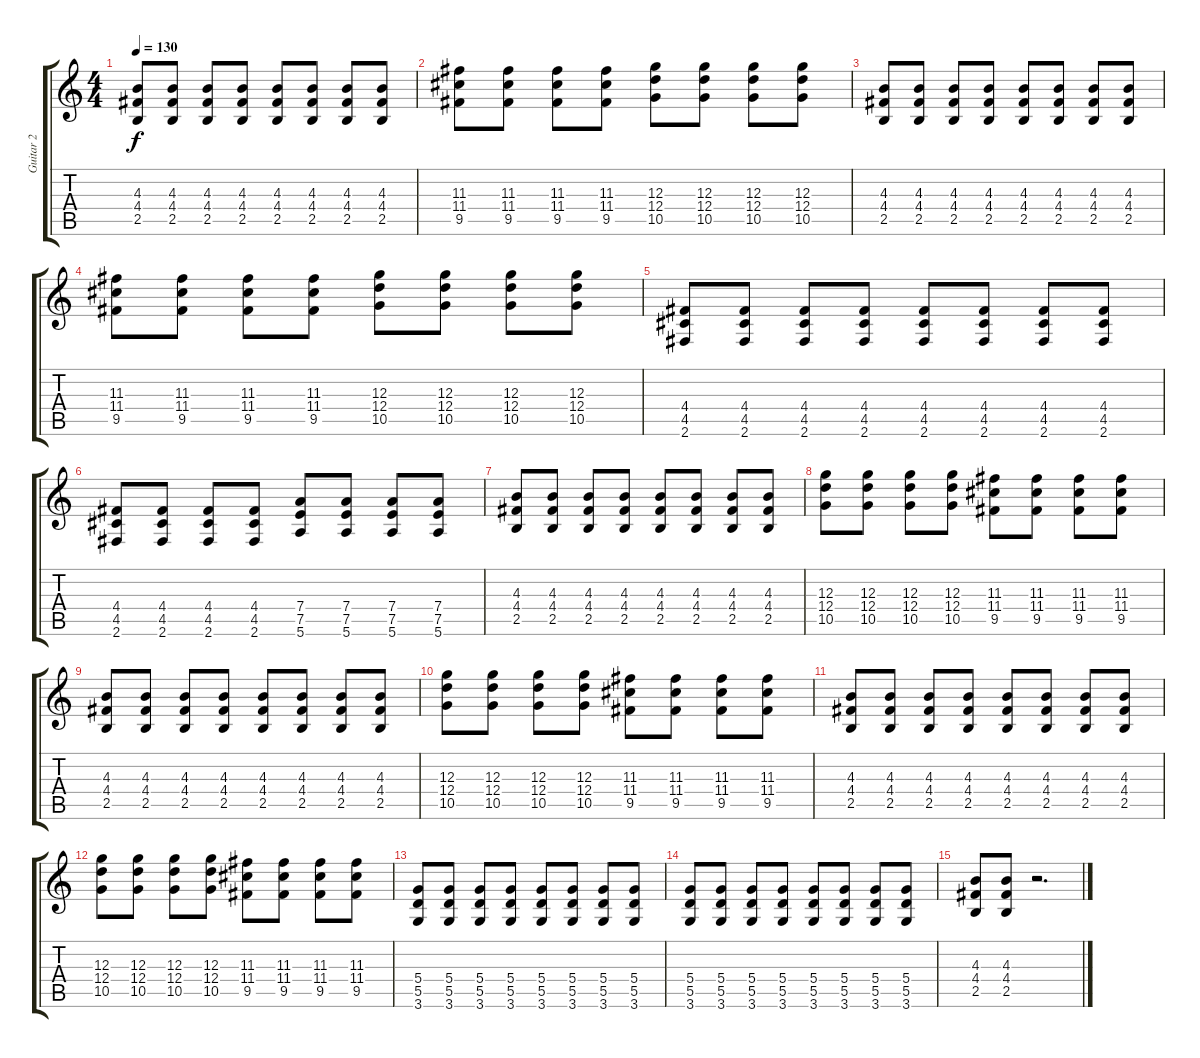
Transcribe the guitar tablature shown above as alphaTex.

\track ("Guitar 2" "Guitar 2") {instrument overdrivenguitar}
\staff {score tabs}
\tuning (E4 B3 G3 D3 A2 E2) {hide}
\ts (4 4)
\tempo 130
\clef g2
\ks c
(4.3 4.4 2.5).8{dy f} (4.3 4.4 2.5).8 (4.3 4.4 2.5).8 (4.3 4.4 2.5).8 (4.3 4.4 2.5).8 (4.3 4.4 2.5).8 (4.3 4.4 2.5).8 (4.3 4.4 2.5).8 |
(11.3 11.4 9.5).8 (11.3 11.4 9.5).8 (11.3 11.4 9.5).8 (11.3 11.4 9.5).8 (12.3 12.4 10.5).8 (12.3 12.4 10.5).8 (12.3 12.4 10.5).8 (12.3 12.4 10.5).8 |
(4.3 4.4 2.5).8 (4.3 4.4 2.5).8 (4.3 4.4 2.5).8 (4.3 4.4 2.5).8 (4.3 4.4 2.5).8 (4.3 4.4 2.5).8 (4.3 4.4 2.5).8 (4.3 4.4 2.5).8 |
(11.3 11.4 9.5).8 (11.3 11.4 9.5).8 (11.3 11.4 9.5).8 (11.3 11.4 9.5).8 (12.3 12.4 10.5).8 (12.3 12.4 10.5).8 (12.3 12.4 10.5).8 (12.3 12.4 10.5).8 |
(4.4 4.5 2.6).8 (4.4 4.5 2.6).8 (4.4 4.5 2.6).8 (4.4 4.5 2.6).8 (4.4 4.5 2.6).8 (4.4 4.5 2.6).8 (4.4 4.5 2.6).8 (4.4 4.5 2.6).8 |
(4.4 4.5 2.6).8 (4.4 4.5 2.6).8 (4.4 4.5 2.6).8 (4.4 4.5 2.6).8 (7.4 7.5 5.6).8 (7.4 7.5 5.6).8 (7.4 7.5 5.6).8 (7.4 7.5 5.6).8 |
(4.3 4.4 2.5).8 (4.3 4.4 2.5).8 (4.3 4.4 2.5).8 (4.3 4.4 2.5).8 (4.3 4.4 2.5).8 (4.3 4.4 2.5).8 (4.3 4.4 2.5).8 (4.3 4.4 2.5).8 |
(12.3 12.4 10.5).8 (12.3 12.4 10.5).8 (12.3 12.4 10.5).8 (12.3 12.4 10.5).8 (11.3 11.4 9.5).8 (11.3 11.4 9.5).8 (11.3 11.4 9.5).8 (11.3 11.4 9.5).8 |
(4.3 4.4 2.5).8 (4.3 4.4 2.5).8 (4.3 4.4 2.5).8 (4.3 4.4 2.5).8 (4.3 4.4 2.5).8 (4.3 4.4 2.5).8 (4.3 4.4 2.5).8 (4.3 4.4 2.5).8 |
(12.3 12.4 10.5).8 (12.3 12.4 10.5).8 (12.3 12.4 10.5).8 (12.3 12.4 10.5).8 (11.3 11.4 9.5).8 (11.3 11.4 9.5).8 (11.3 11.4 9.5).8 (11.3 11.4 9.5).8 |
(4.3 4.4 2.5).8 (4.3 4.4 2.5).8 (4.3 4.4 2.5).8 (4.3 4.4 2.5).8 (4.3 4.4 2.5).8 (4.3 4.4 2.5).8 (4.3 4.4 2.5).8 (4.3 4.4 2.5).8 |
(12.3 12.4 10.5).8 (12.3 12.4 10.5).8 (12.3 12.4 10.5).8 (12.3 12.4 10.5).8 (11.3 11.4 9.5).8 (11.3 11.4 9.5).8 (11.3 11.4 9.5).8 (11.3 11.4 9.5).8 |
(5.4 5.5 3.6).8 (5.4 5.5 3.6).8 (5.4 5.5 3.6).8 (5.4 5.5 3.6).8 (5.4 5.5 3.6).8 (5.4 5.5 3.6).8 (5.4 5.5 3.6).8 (5.4 5.5 3.6).8 |
(5.4 5.5 3.6).8 (5.4 5.5 3.6).8 (5.4 5.5 3.6).8 (5.4 5.5 3.6).8 (5.4 5.5 3.6).8 (5.4 5.5 3.6).8 (5.4 5.5 3.6).8 (5.4 5.5 3.6).8 |
(4.3 4.4 2.5).8 (4.3 4.4 2.5).8 r.2{d}
